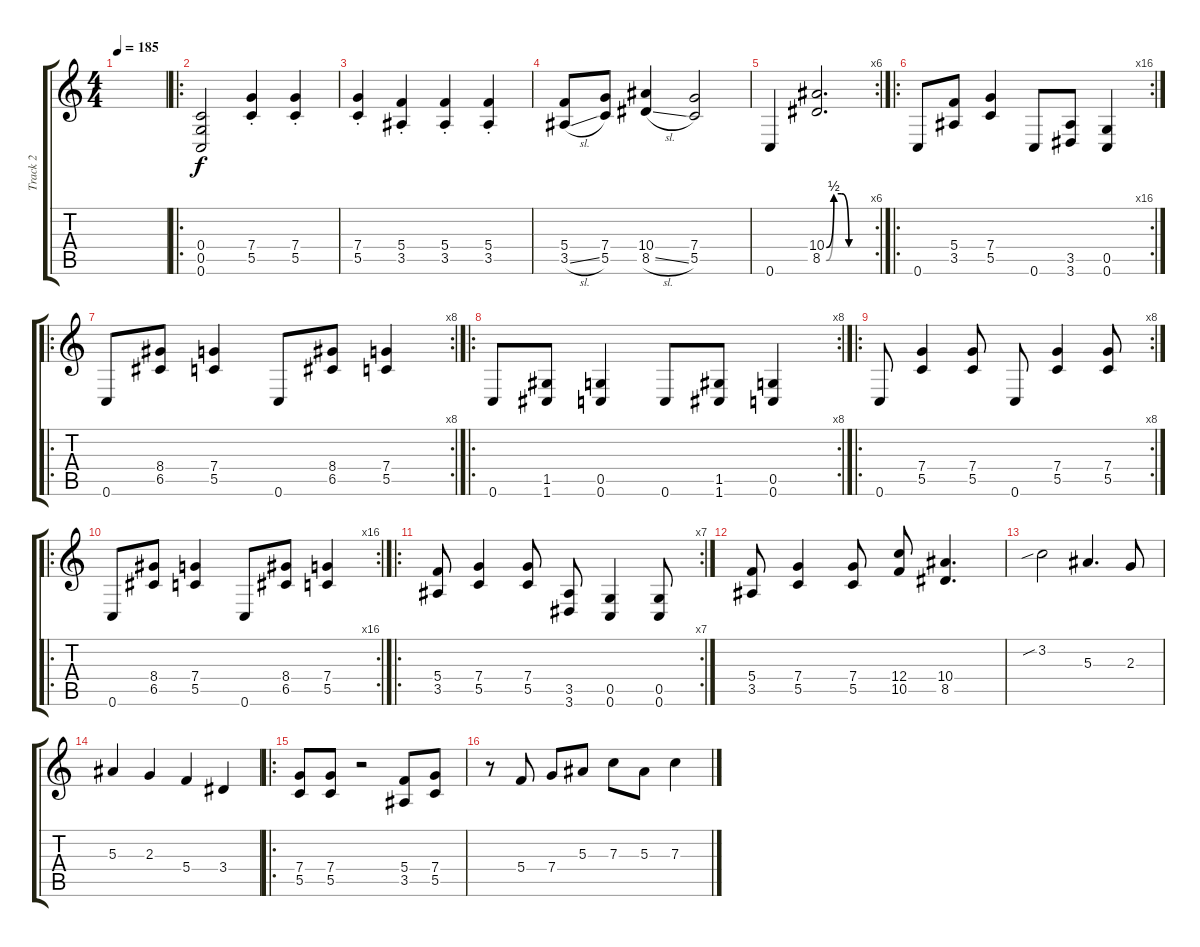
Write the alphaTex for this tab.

\track ("Track 2" "Track 2") {instrument distortionguitar}
\staff {score tabs}
\tuning (D4 A3 F3 C3 G2 C2) {hide}
\ts (4 4)
\tempo 185
\clef g2
\ks c
|
\ro
(0.4 0.5 0.6).2 (7.4{st} 5.5{st}).4 (7.4{st} 5.5{st}).4 |
(7.4{st} 5.5{st}).4 (5.4{st} 3.5{st}).4 (5.4{st} 3.5{st}).4 (5.4{st} 3.5{st}).4 |
(5.4 3.5{sl}).8 (7.4 5.5).8 (10.4 8.5{sl}).4 (7.4 5.5).2 |
\rc 6
0.6.4 (10.4{be (custom 0 0 10 2 20 2 30 0 60 0)} 8.5{be (custom 0 0 10 2 20 2 30 0 60 0)}).2{d} |
\ro
\rc 16
0.6.8 (5.4 3.5).8 (7.4 5.5).4 0.6.8 (3.5 3.6).8 (0.5 0.6).4 |
\ro
\rc 8
0.6.8 (8.4 6.5).8 (7.4 5.5).4 0.6.8 (8.4 6.5).8 (7.4 5.5).4 |
\ro
\rc 8
0.6.8 (1.5 1.6).8 (0.5 0.6).4 0.6.8 (1.5 1.6).8 (0.5 0.6).4 |
\ro
\rc 8
0.6.8 (7.4 5.5).4 (7.4 5.5).8 0.6.8 (7.4 5.5).4 (7.4 5.5).8 |
\ro
\rc 16
0.6.8 (8.4 6.5).8 (7.4 5.5).4 0.6.8 (8.4 6.5).8 (7.4 5.5).4 |
\ro
\rc 7
(5.4 3.5).8 (7.4 5.5).4 (7.4 5.5).8 (3.5 3.6).8 (0.5 0.6).4 (0.5 0.6).8 |
(5.4 3.5).8 (7.4 5.5).4 (7.4 5.5).8 (12.4 10.5).8 (10.4 8.5).4{d} |
3.2{sib}.2 5.3.4{d} 2.3.8 |
5.3.4 2.3.4 5.4.4 3.4.4 |
\ro
(7.4 5.5).8 (7.4 5.5).8 r.2 (5.4 3.5).8 (7.4 5.5).8 |
r.8 5.4.8 7.4.8 5.3.8 7.3.8 5.3.8 7.3.4
